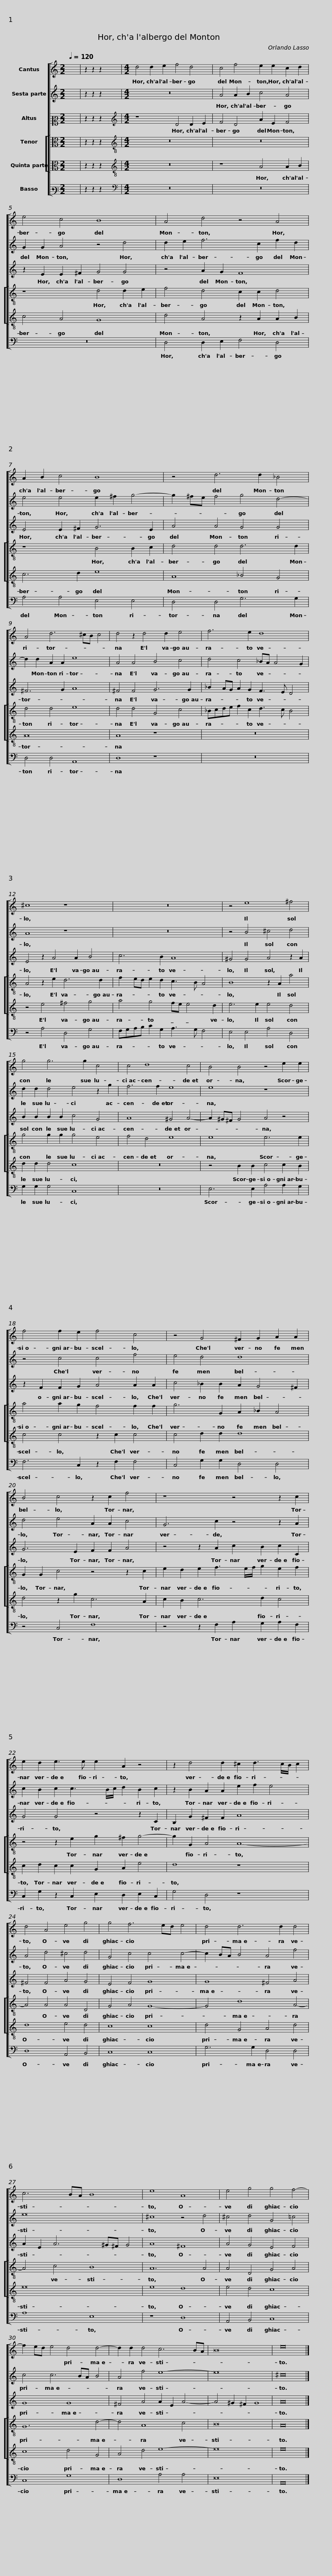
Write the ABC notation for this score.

X:1
%%score [ 1 2 3 [ 4 5 ] 6 ]
L:1/8
Q:1/4=120
M:2/2
I:linebreak $
K:C
V:1 treble
V:2 treble
V:3 alto2
V:4 alto
V:5 alto
V:6 bass3
V:1
 x8 | z2 z2 z2 x2 |[M:4/2] d4 d2 e2 f4 d4 | c4 f4 e2 e2 c2 d2 | e4 c4 B8 |$ %5
 A4 d4 z4 A4 | A2 B2 c4 B8 | z4 d6 d2 _B4 | A4 d6 ^cB c4 |$ d4 z2 d4 d2 e4 | %10
 f6 e2 d8 | ^c8 z8 | z16 |$ z4 e8 ^f4 | g4 g6 g2 c4 | %15
 c4 d8 c4 | B4 B4 z4 e2 e2 |$ f4 f2 e2 f4 c4 | z4 G4 ^F2 G2 A2 A2 | B4 c4 z2 c2 f4 |$ %20
 z8 z4 z2 c2 | e2 d2 e3 e e2 A2 z4 | z2 d4 d2 ^c2 d3 c/B/ c2 |$ d4 A4 e4 g4 | g4 f6 ed e4 | %25
 d4 d6 d2 d4 | c6 BA B8 | e8 A8 |$ e4 g4 g4 f4- | f2 ed e4 d4 d4- | %30
 d2 d2 d4 c6 BA | B16 | e16 |] %33
V:2
 x8 | z2 z2 z2 x2 |[M:4/2] z16 | A4 A2 B2 c4 A4 | G2 G2 A4 z4 d4 |$ %5
 d2 e2 f6 c2 f2 d2 | e4 e4 e2 ^f2 g4- | g2 ^fe f4 g4 d4- | d2 d2 A2 A2 e8 |$ A4 A4 B4 c4 | %10
 d4 c4 _BA A4 G2 | A8 z8 | z16 |$ z4 B4 ^c4 d4 | d2 d2 d4 e4 z2 g2 | %15
 f6 f2 e8 | e8 z8 |$ z4 c4 c4 f4 | e4 d4 d8 | d4 e4 A2 A2 c4 |$ %20
 G6 c2 z4 z2 A2 | c2 B2 c2 c3 B/c/ d2 B2 c2 | z2 B2 A2 A2 e2 f2 e4 |$ A4 d4 ^c4 d4 | G4 c4 c4 c4- | %25
 c2 BA B4 A4 f4 | e16 | ^c8 z4 d4 |$ ^c4 d4 G4 =c4 | c4 c6 BA B4 | %30
 A4 f4 e8- | e16 | ^c16 |] %33
V:3
 x8 | z2 z2 z2 x2 |[M:4/2][K:treble] z8 D4 D2 E2 | F4 D4 A2 E2 F4 | z2 E2 E2 ^F2 G4 G4 |$ %5
 z4 A2 G2 F8 | E4 E2 ^F2 G6 E2 | A4 A4 G4 G4 | ^F6 G2 A8 |$ ^F4 F4 G6 G2 | %10
 _B2 AG A2 G2 F3 E D4 | E4 z2 A4 A2 B4 | c6 B2 A8 |$ ^G4 G4 A4 z2 A2 | B2 B2 B2 B2 c4 G4 | %15
 A8 ^G4 A4- | A2 ^G^F G4 A4 z4 |$ z2 F2 F2 G2 A4 A2 A2 | c4 _B2 B2 A2 G4 ^F2 | G6 E2 F2 F2 A4 |$ %20
 z4 z2 A2 c2 B2 c2 C2 | G4 G4 z4 z2 C2 | B,2 G2 ^F2 F2 A8 |$ ^F4 F4 A4 G4 | E4 F4 G8 | %25
 G8 ^F4 A4 | A2 E2 A6 ^G^F G4 | A8 ^F8 |$ A4 G4 E4 F4 | G8 G8 | %30
 ^F4 A4 A2 E2 A4- | A4 ^G2 ^F2 G8 | A16 |] %33
V:4
 x8 | z2 z2 z2 x2 |[M:4/2][K:treble-8] z16 | z16 | z8 d4 d2 e2 |$ %5
 f4 d4 c2 c2 d4 | z8 B4 B2 c2 | d4 d4 d6 d2 | d4 d4 e8 |$ d4 d4 G4 c4 | %10
 _Bcde f2 c2 d3 c B4 | A4 z2 e2 d6 d2 | f2 ed e2 d2 c3 B A4 |$ B8 z2 A2 a4 | g4 g2 g2 g4 e4 | %15
 f4 d4 e8 | e8 e6 e2 |$ a4 a2 g2 f4 f2 f2 | g6 G2 A2 _B2 A4 | G2 G2 c4 z4 z2 c2 |$ %20
 e2 d2 e2 f3 e/f/ g2 e2 f2 | z4 z2 e2 g2 ^f2 g4- | g2 G2 A4 A8- |$ A4 A4 A4 D4 | G4 A4 G8- | %25
 G4 d8 A4- | A4 c4 B8 | A12 A4 |$ A4 D4 G4 A4 | G12 d4- | %30
 d4 A8 c4 | B16 | A16 |] %33
V:5
 x8 | z2 z2 z2 x2 |[M:4/2][K:treble-8] z16 | z8 A4 A2 B2 | c4 A4 G8 |$ %5
 d4 A4 z2 A2 A2 B2 | c6 d2 e8 | A8 _B4 G4 | A16 |$ A8 z8 | %10
 z16 | z4 e4 ^f4 g4 | a4 g4 fe e4 d2 |$ e6 e2 e4 d4 | d2 d2 d4 c8 | %15
 z16 | z4 B2 B2 c4 c2 B2 |$ c4 c4 z2 c2 c4 | c4 d2 d2 d8 | d4 z2 g2 c6 A2 |$ %20
 c2 B2 c6 d2 c4 | c2 d2 c2 c2 G2 A2 e4 | d8 z8 |$ d8 e4 d4 | c8 c8 | %25
 d4 G4 A4 d4 | e16 | e8 d8 |$ e4 d4 c8 | c8 d4 G4 | %30
 A4 d4 e8- | e16 | e16 |] %33
V:6
 x8 | z2 z2 z2 x2 |[M:4/2][K:bass] z16 | z16 | z16 |$ %5
 D,4 D,2 E,2 F,4 D,4 | A,4 A,4 E,4 E,4 | D,4 D,4 G,6 G,2 | D,4 D,4 A,,8 |$ D,8 z8 | %10
 z16 | z4 A,4 D,4 G,4 | F,G,A,B, C2 G,2 A,3 G, F,4 |$ E,4 E,4 A,4 D,4 | G,2 G,2 G,4 C,8 | %15
 z16 | E,6 E,2 A,4 A,2 G,2 |$ F,6 C,2 z2 F,2 F,4 | C,4 G,2 G,2 D,4 D,4 | z4 C,4 F,8 |$ %20
 z4 z2 F,2 A,2 G,2 A,2 F,2 | C,2 G,2 z2 C,2 E,2 D,2 E,2 C,2 | G,4 D,4 z8 |$ D,8 A,,4 B,,4 | C,8 C,8 | %25
 G,6 G,2 D,4 D,4 | A,8 E,8 | z8 D,8 |$ A,,4 B,,4 C,8 | C,8 G,8 | %30
 D,8 A,4 A,4 | E,16 | A,,16 |] %33
